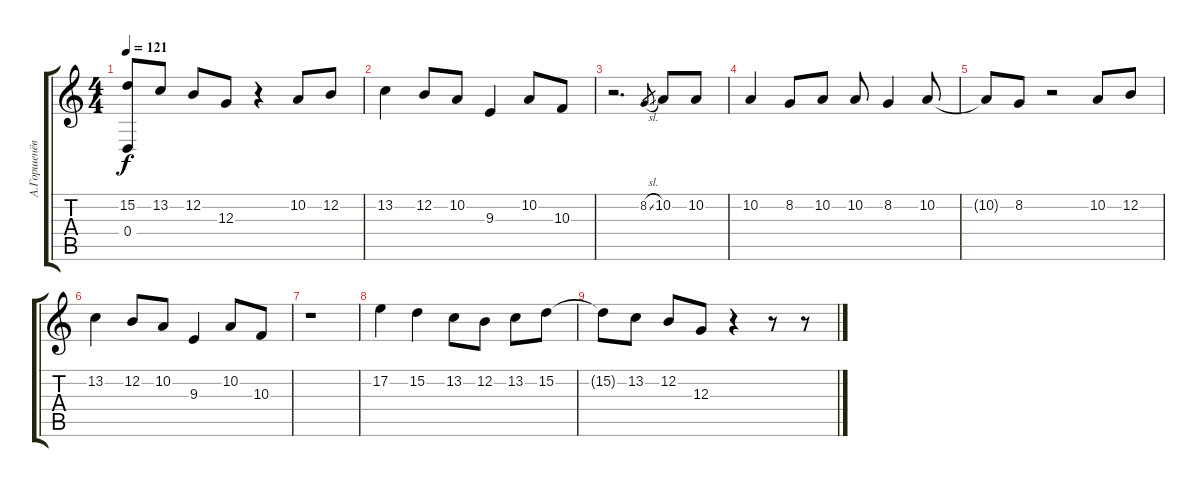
\track ("А.Горшенёв" "А.Горшенёв") {instrument tubularbells}
\staff {score tabs}
\tuning (E4 B3 G3 D3 A2 E2) {hide}
\ts (4 4)
\tempo 121
\clef g2
\ks c
(15.2{t} 0.4).8{dy f} 13.2.8 12.2.8 12.3.8 r.4 10.2.8 12.2.8 |
13.2.4 12.2.8 10.2.8 9.3.4 10.2.8 10.3.8 |
r.2{d} 8.2{sl}.8{gr} 10.2.8 10.2.8 |
10.2.4 8.2.8 10.2.8 10.2.8 8.2.4 10.2.8 |
10.2{t}.8 8.2.8 r.2 10.2.8 12.2.8 |
13.2.4 12.2.8 10.2.8 9.3.4 10.2.8 10.3.8 |
r.1 |
17.2.4 15.2.4 13.2.8 12.2.8 13.2.8 15.2.8 |
15.2{t}.8 13.2.8 12.2.8 12.3.8 r.4 r.8 r.8
